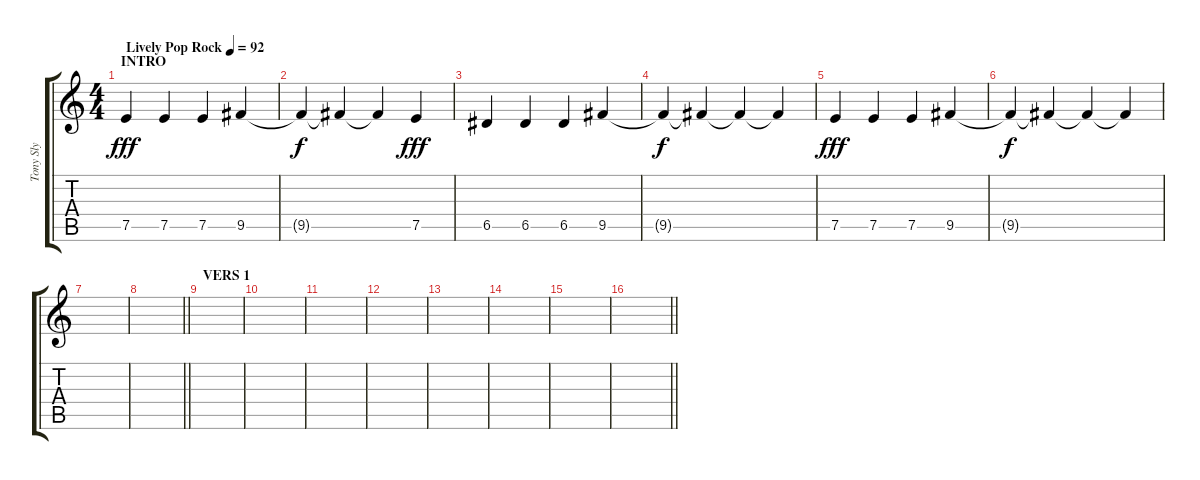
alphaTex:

\track ("Tony Sly" "Tony Sly") {instrument electricguitarclean}
\staff {score tabs}
\tuning (E4 B3 G3 D3 A2 E2) {hide}
\ts (4 4)
\section ("" "INTRO")
\tempo (92 "Lively Pop Rock")
\clef g2
\ks c
7.5.4{dy fff instrument electricguitarclean} 7.5.4 7.5.4 9.5.4 |
9.5{t}.4{dy f} 9.5{t}.4 9.5{t}.4 7.5.4{dy fff} |
6.5.4 6.5.4 6.5.4 9.5.4 |
9.5{t}.4{dy f} 9.5{t}.4 9.5{t}.4 9.5{t}.4 |
7.5.4{dy fff} 7.5.4 7.5.4 9.5.4 |
9.5{t}.4{dy f} 9.5{t}.4 9.5{t}.4 9.5{t}.4 |
|
\barLineRight lightlight
|
\section ("" "VERS 1")
|
|
|
|
|
|
|
\barLineRight lightlight
